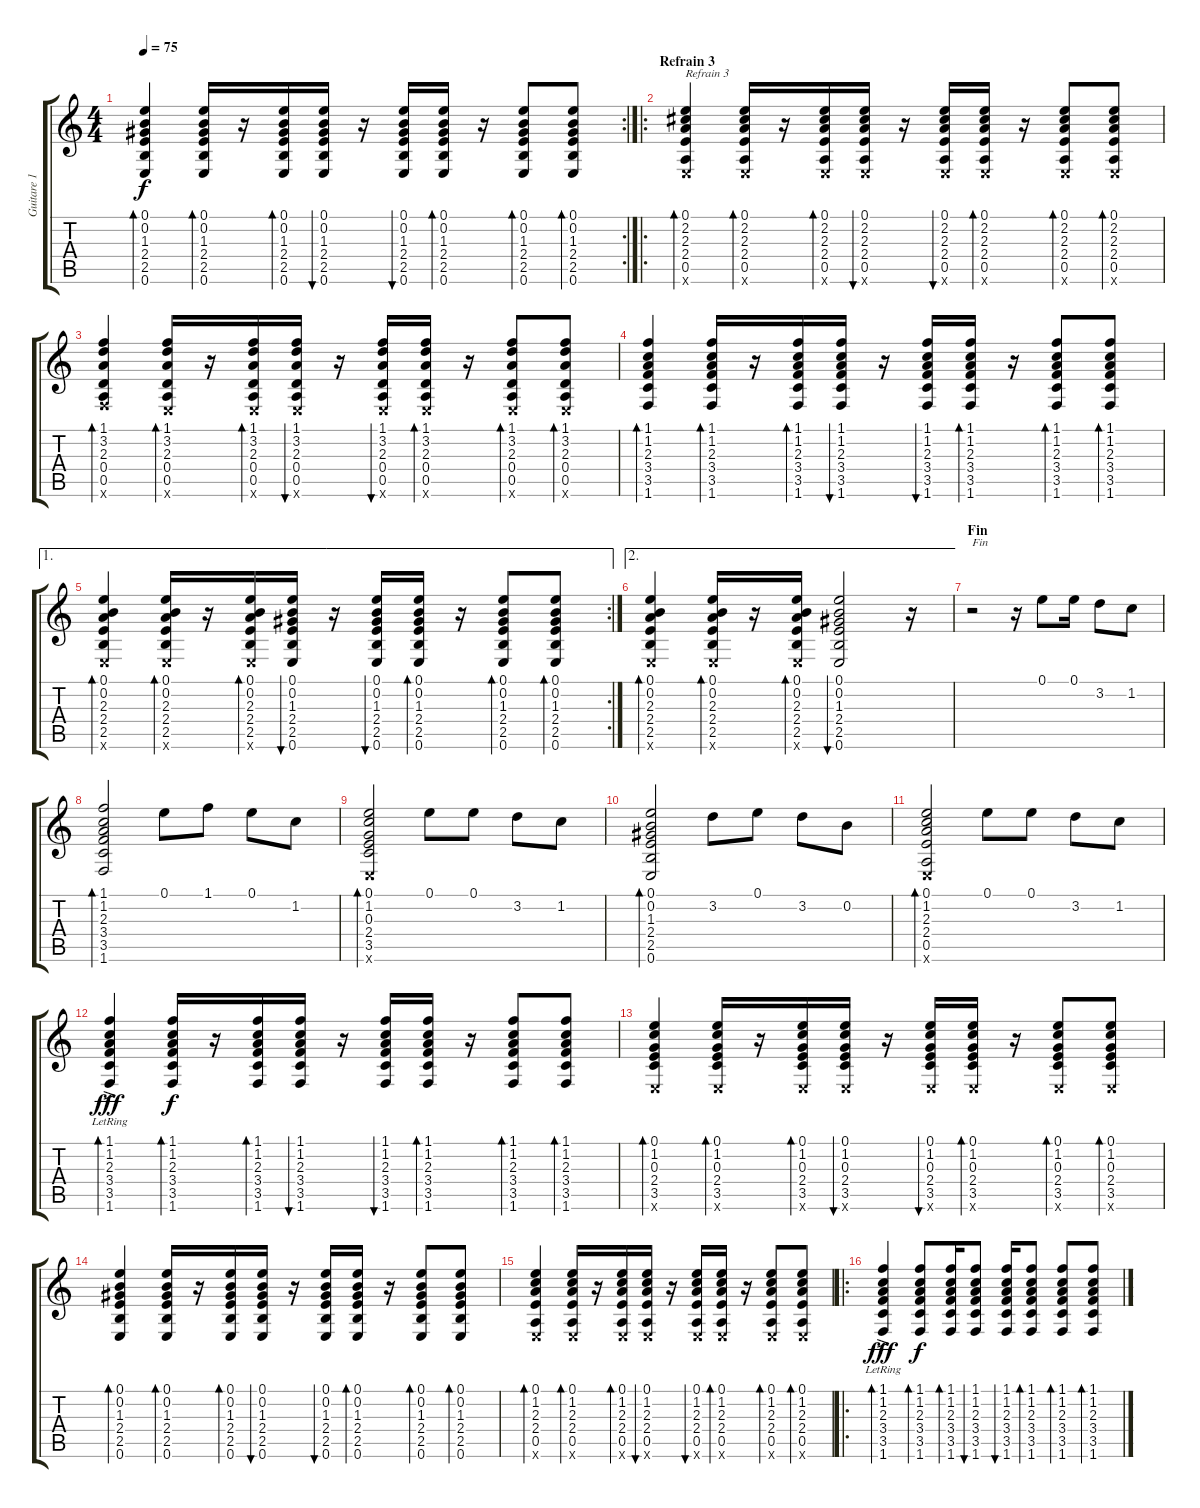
\track ("Guitare 1" "Guitare 1") {instrument acousticguitarsteel}
\staff {score tabs}
\tuning (E4 B3 G3 D3 A2 E2) {hide}
\rc 2
\ts (4 4)
\tempo 75
\clef g2
\ks c
(0.1 0.2 1.3 2.4 2.5 0.6).4{bd 30 dy f} (0.1 0.2 1.3 2.4 2.5 0.6).16{bd 30} r.16 (0.1 0.2 1.3 2.4 2.5 0.6).16{bd 30} (0.1 0.2 1.3 2.4 2.5 0.6).16{bu 30} r.16 (0.1 0.2 1.3 2.4 2.5 0.6).16{bu 30} (0.1 0.2 1.3 2.4 2.5 0.6).16{bd 30} r.16 (0.1 0.2 1.3 2.4 2.5 0.6).8{bd 30} (0.1 0.2 1.3 2.4 2.5 0.6).8{bd 30} |
\ro
\section ("" "Refrain 3")
(0.1 2.2 2.3 2.4 0.5 0.6{x}).4{bd 30 txt "Refrain 3"} (0.1 2.2 2.3 2.4 0.5 0.6{x}).16{bd 30} r.16 (0.1 2.2 2.3 2.4 0.5 0.6{x}).16{bd 30} (0.1 2.2 2.3 2.4 0.5 0.6{x}).16{bu 30} r.16 (0.1 2.2 2.3 2.4 0.5 0.6{x}).16{bu 30} (0.1 2.2 2.3 2.4 0.5 0.6{x}).16{bd 30} r.16 (0.1 2.2 2.3 2.4 0.5 0.6{x}).8{bd 30} (0.1 2.2 2.3 2.4 0.5 0.6{x}).8{bd 30} |
(1.1 3.2 2.3 0.4 0.5 1.6{x}).4{bd 30} (1.1 3.2 2.3 0.4 0.5 0.6{x}).16{bd 30} r.16 (1.1 3.2 2.3 0.4 0.5 0.6{x}).16{bd 30} (1.1 3.2 2.3 0.4 0.5 0.6{x}).16{bu 30} r.16 (1.1 3.2 2.3 0.4 0.5 0.6{x}).16{bu 30} (1.1 3.2 2.3 0.4 0.5 0.6{x}).16{bd 30} r.16 (1.1 3.2 2.3 0.4 0.5 0.6{x}).8{bd 30} (1.1 3.2 2.3 0.4 0.5 0.6{x}).8{bd 30} |
(1.1 1.2 2.3 3.4 3.5 1.6).4{bd 30} (1.1 1.2 2.3 3.4 3.5 1.6).16{bd 30} r.16 (1.1 1.2 2.3 3.4 3.5 1.6).16{bd 30} (1.1 1.2 2.3 3.4 3.5 1.6).16{bu 30} r.16 (1.1 1.2 2.3 3.4 3.5 1.6).16{bu 30} (1.1 1.2 2.3 3.4 3.5 1.6).16{bd 30} r.16 (1.1 1.2 2.3 3.4 3.5 1.6).8{bd 30} (1.1 1.2 2.3 3.4 3.5 1.6).8{bd 30} |
\ae 1
\rc 2
(0.1 0.2 2.3 2.4 2.5 0.6{x}).4{bd 30} (0.1 0.2 2.3 2.4 2.5 0.6{x}).16{bd 30} r.16 (0.1 0.2 2.3 2.4 2.5 0.6{x}).16{bd 30} (0.1 0.2 1.3 2.4 2.5 0.6).16{bu 30} r.16 (0.1 0.2 1.3 2.4 2.5 0.6).16{bu 30} (0.1 0.2 1.3 2.4 2.5 0.6).16{bd 30} r.16 (0.1 0.2 1.3 2.4 2.5 0.6).8{bd 30} (0.1 0.2 1.3 2.4 2.5 0.6).8{bd 30} |
\ae 2
(0.1 0.2 2.3 2.4 2.5 0.6{x}).4{bd 30} (0.1 0.2 2.3 2.4 2.5 0.6{x}).16{bd 30} r.16 (0.1 0.2 2.3 2.4 2.5 0.6{x}).16{bd 30} (0.1 0.2 1.3 2.4 2.5 0.6).2{bu 30} r.16 |
\section ("" "Fin")
r.2{txt "Fin"} r.16 0.1.8 0.1.16 3.2.8 1.2.8 |
(1.1 1.2 2.3 3.4 3.5 1.6).2{bd 60} 0.1.8 1.1.8 0.1.8 1.2.8 |
(0.1 1.2 0.3 2.4 3.5 0.6{x}).2{bd 60} 0.1.8 0.1.8 3.2.8 1.2.8 |
(0.1 0.2 1.3 2.4 2.5 0.6).2{bd 60} 3.2.8 0.1.8 3.2.8 0.2.8 |
(0.1 1.2 2.3 2.4 0.5 0.6{x}).2{bd 60} 0.1.8 0.1.8 3.2.8 1.2.8 |
(1.1 1.2 2.3 3.4 3.5 1.6{ac lr}).4{bd 120 dy fff} (1.1 1.2 2.3 3.4 3.5 1.6).16{bd 30 dy f} r.16 (1.1 1.2 2.3 3.4 3.5 1.6).16{bd 30} (1.1 1.2 2.3 3.4 3.5 1.6).16{bu 30} r.16 (1.1 1.2 2.3 3.4 3.5 1.6).16{bu 30} (1.1 1.2 2.3 3.4 3.5 1.6).16{bd 30} r.16 (1.1 1.2 2.3 3.4 3.5 1.6).8{bd 30} (1.1 1.2 2.3 3.4 3.5 1.6).8{bd 30} |
(0.1 1.2 0.3 2.4 3.5 0.6{x}).4{bd 120} (0.1 1.2 0.3 2.4 3.5 0.6{x}).16{bd 30} r.16 (0.1 1.2 0.3 2.4 3.5 0.6{x}).16{bd 30} (0.1 1.2 0.3 2.4 3.5 0.6{x}).16{bu 30} r.16 (0.1 1.2 0.3 2.4 3.5 0.6{x}).16{bu 30} (0.1 1.2 0.3 2.4 3.5 0.6{x}).16{bd 30} r.16 (0.1 1.2 0.3 2.4 3.5 0.6{x}).8{bd 30} (0.1 1.2 0.3 2.4 3.5 0.6{x}).8{bd 30} |
(0.1 0.2 1.3 2.4 2.5 0.6).4{bd 60} (0.1 0.2 1.3 2.4 2.5 0.6).16{bd 30} r.16 (0.1 0.2 1.3 2.4 2.5 0.6).16{bd 30} (0.1 0.2 1.3 2.4 2.5 0.6).16{bu 30} r.16 (0.1 0.2 1.3 2.4 2.5 0.6).16{bu 30} (0.1 0.2 1.3 2.4 2.5 0.6).16{bd 30} r.16 (0.1 0.2 1.3 2.4 2.5 0.6).8{bd 30} (0.1 0.2 1.3 2.4 2.5 0.6).8{bd 30} |
(0.1 1.2 2.3 2.4 0.5 0.6{x}).4{bd 120} (0.1 1.2 2.3 2.4 0.5 0.6{x}).16{bd 30} r.16 (0.1 1.2 2.3 2.4 0.5 0.6{x}).16{bd 30} (0.1 1.2 2.3 2.4 0.5 0.6{x}).16{bu 30} r.16 (0.1 1.2 2.3 2.4 0.5 0.6{x}).16{bu 30} (0.1 1.2 2.3 2.4 0.5 0.6{x}).16{bd 30} r.16 (0.1 1.2 2.3 2.4 0.5 0.6{x}).8{bd 30} (0.1 1.2 2.3 2.4 0.5 0.6{x}).8{bd 30} |
\ro
(1.1 1.2 2.3 3.4 3.5 1.6{ac lr}).4{bd 120 dy fff} (1.1 1.2 2.3 3.4 3.5 1.6).8{bd 30 dy f} (1.1 1.2 2.3 3.4 3.5 1.6).16{bd 30} (1.1 1.2 2.3 3.4 3.5 1.6).8{bu 30} (1.1 1.2 2.3 3.4 3.5 1.6).16{bu 30} (1.1 1.2 2.3 3.4 3.5 1.6).8{bd 30} (1.1 1.2 2.3 3.4 3.5 1.6).8{bd 30} (1.1 1.2 2.3 3.4 3.5 1.6).8{bd 30}
